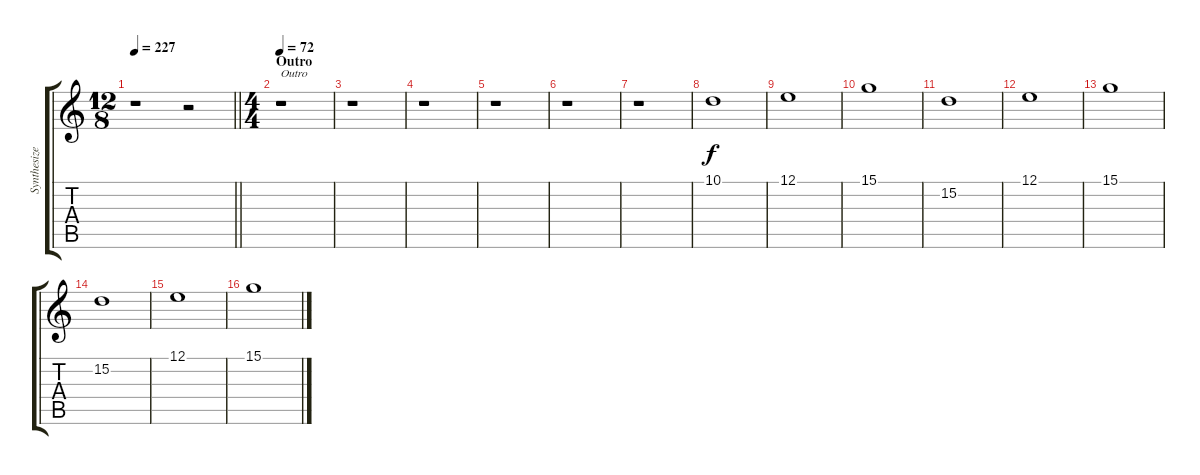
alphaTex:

\track ("Synthesizer" "Synthesize") {instrument lead1square}
\staff {score tabs}
\tuning (E4 B3 G3 D3 A2 E2) {hide}
\ts (12 8)
\tempo 227
\clef g2
\barLineRight lightlight
\ks c
r.1{dy f} r.2 |
\ts (4 4)
\section ("" "Outro")
\tempo 72
r.1{txt "Outro"} |
r.1 |
r.1 |
r.1 |
r.1 |
r.1 |
10.1.1 |
12.1.1 |
15.1.1 |
15.2.1 |
12.1.1 |
15.1.1 |
15.2.1 |
12.1.1 |
15.1.1
